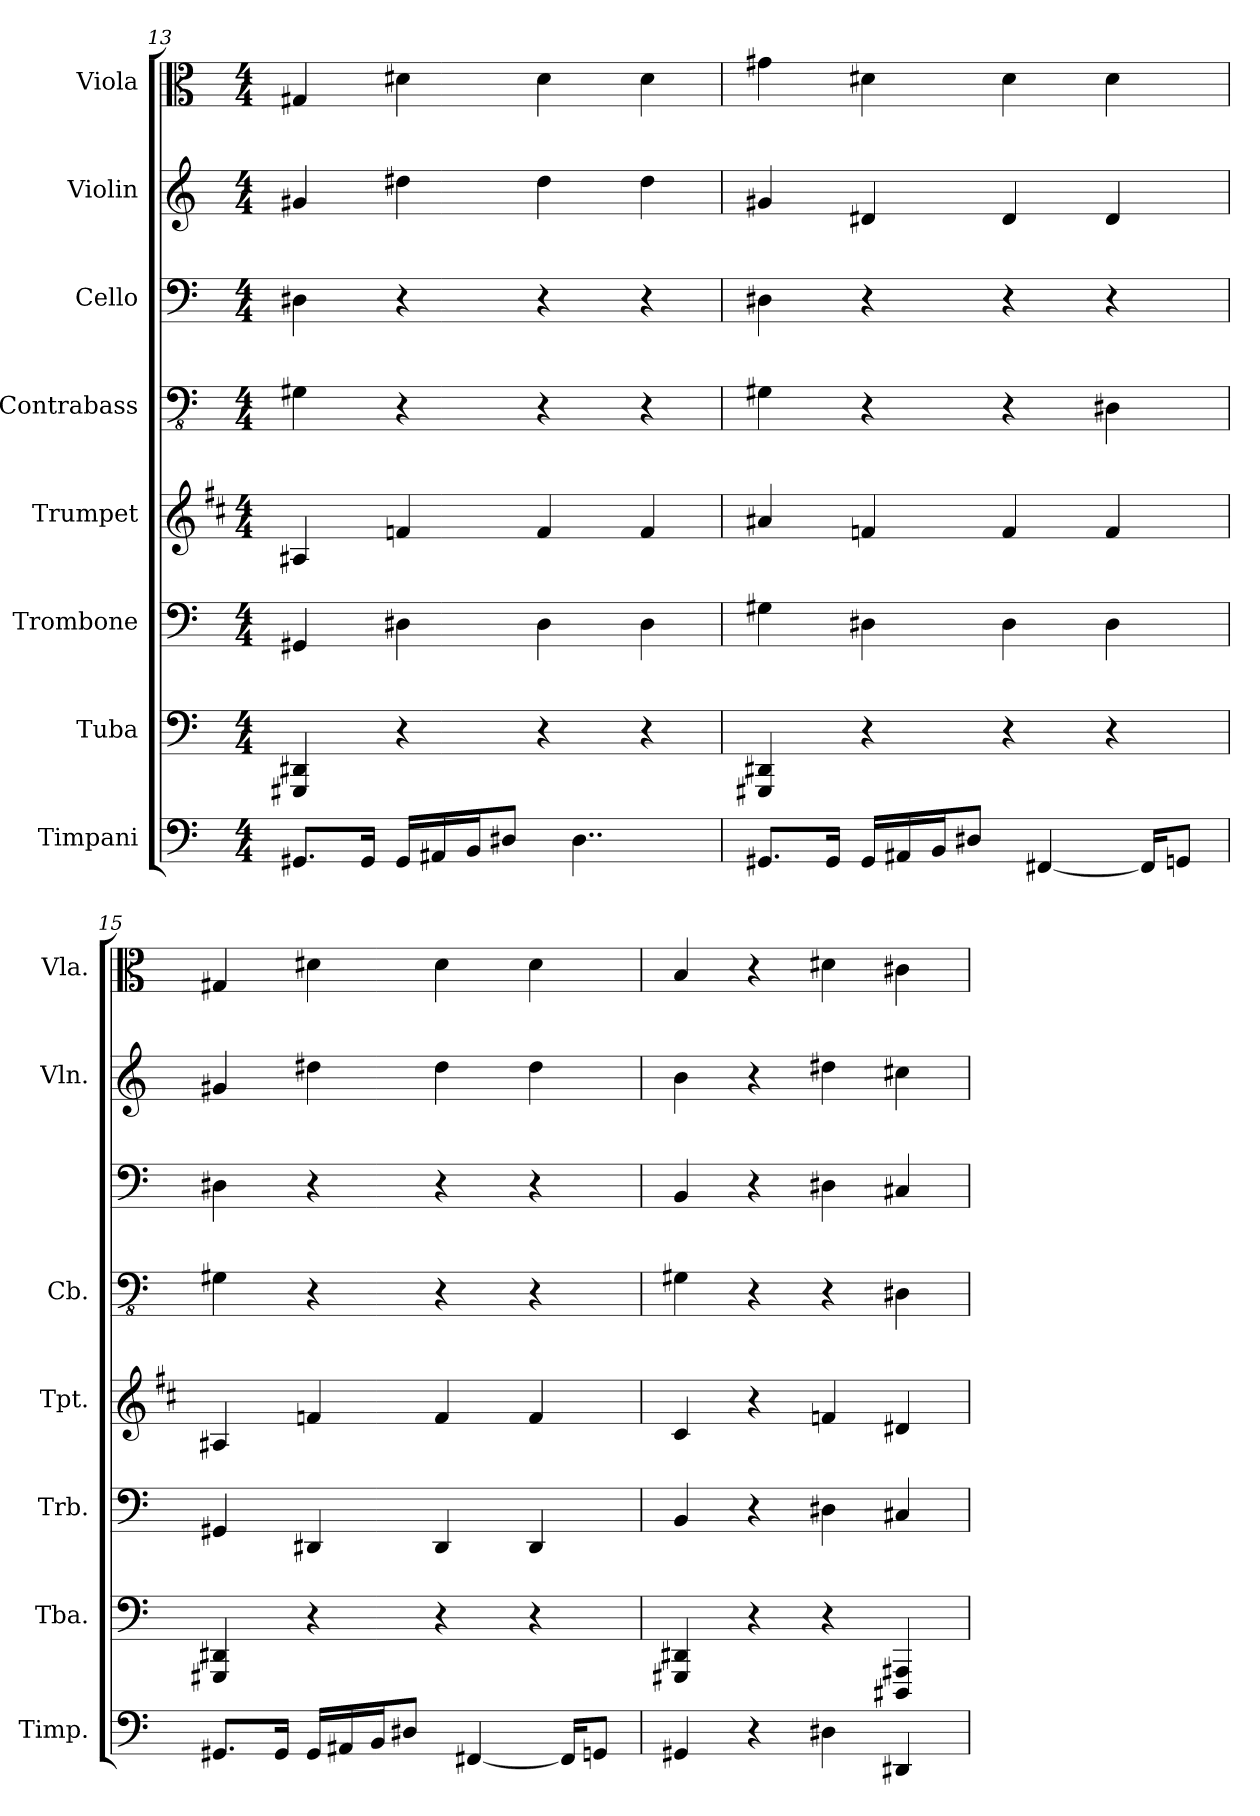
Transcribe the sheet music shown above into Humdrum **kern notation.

**kern	**kern	**kern	**kern	**kern	**kern	**kern	**kern
*part8	*part7	*part6	*part5	*part4	*part3	*part2	*part1
*staff8	*staff7	*staff6	*staff5	*staff4	*staff3	*staff2	*staff1
*I"Timpani	*I"Tuba	*I"Trombone	*I"Trumpet	*I"Contrabass	*I"Cello	*I"Violin	*I"Viola
*I'Timp.	*I'Tba.	*I'Trb.	*I'Tpt.	*I'Cb.	*	*I'Vln.	*I'Vla.
*clefF4	*clefF4	*clefF4	*clefG2	*clefFv4	*clefF4	*clefG2	*clefC3
*	*	*	*ITrd1c2	*ITrd7c12	*	*	*
*k[]	*k[]	*k[]	*k[]	*k[]	*k[]	*k[]	*k[]
*M4/4	*M4/4	*M4/4	*M4/4	*M4/4	*M4/4	*M4/4	*M4/4
=13	=13	=13	=13	=13	=13	=13	=13
8.GG#XL	4GGG#X 4DD#X	4GG#X	4G#X	4GGG#X	4D#X	4g#X	4G#X
16GG#Jk	.	.	.	.	.	.	.
16GG#LL	4r	4D#X	4e-X	4r	4r	4dd#X	4d#X
16AA#X	.	.	.	.	.	.	.
16BBJ	.	.	.	.	.	.	.
8D#XJ	.	.	.	.	.	.	.
.	4r	4D#	4e-	4r	4r	4dd#	4d#
4..D#	.	.	.	.	.	.	.
.	4r	4D#	4e-	4r	4r	4dd#	4d#
=14	=14	=14	=14	=14	=14	=14	=14
8.GG#XL	4GGG#X 4DD#X	4G#X	4g#X	4GGG#X	4D#X	4g#X	4g#X
16GG#Jk	.	.	.	.	.	.	.
16GG#LL	4r	4D#X	4e-X	4r	4r	4d#X	4d#X
16AA#X	.	.	.	.	.	.	.
16BBJ	.	.	.	.	.	.	.
8D#XJ	.	.	.	.	.	.	.
.	4r	4D#	4e-	4r	4r	4d#	4d#
[4FF#X	.	.	.	.	.	.	.
.	4r	4D#	4e-	4DDD#X	4r	4d#	4d#
16FF#KL]	.	.	.	.	.	.	.
8GGnJ	.	.	.	.	.	.	.
=15	=15	=15	=15	=15	=15	=15	=15
8.GG#XL	4GGG#X 4DD#X	4GG#X	4G#X	4GGG#X	4D#X	4g#X	4G#X
16GG#Jk	.	.	.	.	.	.	.
16GG#LL	4r	4DD#X	4e-X	4r	4r	4dd#X	4d#X
16AA#X	.	.	.	.	.	.	.
16BBJ	.	.	.	.	.	.	.
8D#XJ	.	.	.	.	.	.	.
.	4r	4DD#	4e-	4r	4r	4dd#	4d#
[4FF#X	.	.	.	.	.	.	.
.	4r	4DD#	4e-	4r	4r	4dd#	4d#
16FF#KL]	.	.	.	.	.	.	.
8GGnJ	.	.	.	.	.	.	.
=16	=16	=16	=16	=16	=16	=16	=16
4GG#X	4GGG#X 4DD#X	4BB	4B	4GGG#X	4BB	4b	4B
4r	4r	4r	4r	4r	4r	4r	4r
4D#X	4r	4D#X	4e-X	4r	4D#X	4dd#X	4d#X
4DD#X	4AAA#X 4DDD#X	4C#X	4c#X	4DDD#X	4C#X	4cc#X	4c#X
=	=	=	=	=	=	=	=
*-	*-	*-	*-	*-	*-	*-	*-
